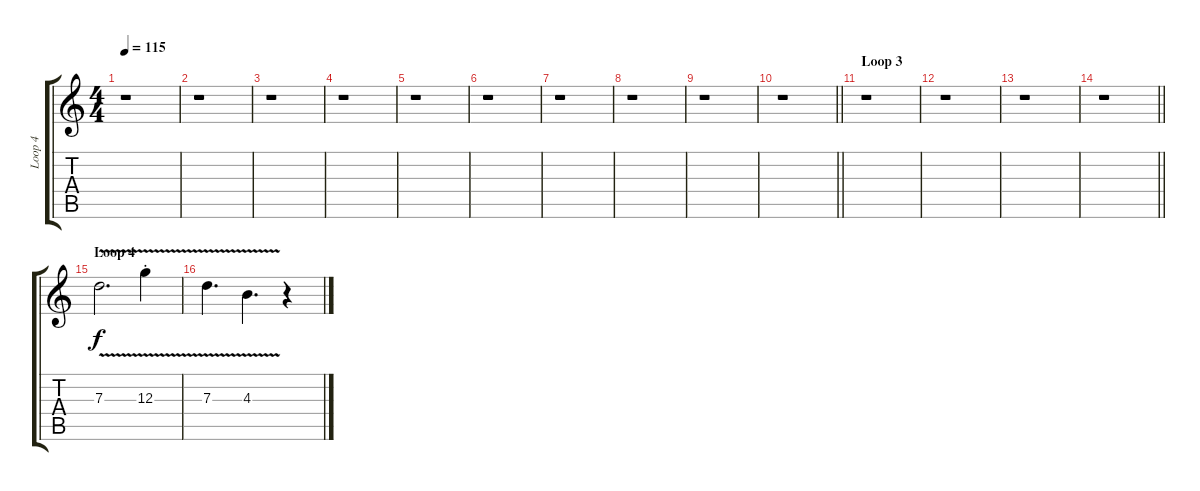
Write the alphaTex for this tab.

\track ("Loop 4" "Loop 4") {instrument electricguitarmuted}
\staff {score tabs}
\tuning (E4 B3 G3 D3 A2 E2) {hide}
\ts (4 4)
\tempo 115
\clef g2
\ks c
r.1{dy f} |
r.1 |
r.1 |
r.1 |
r.1 |
r.1 |
r.1 |
r.1 |
r.1 |
\barLineRight lightlight
r.1 |
\section ("" "Loop 3 ")
r.1 |
r.1 |
r.1 |
\barLineRight lightlight
r.1 |
\section ("" "Loop 4")
7.3{v}.2{d instrument overdrivenguitar} 12.3{v st}.4 |
7.3{v}.4{d} 4.3{v}.4{d} r.4
